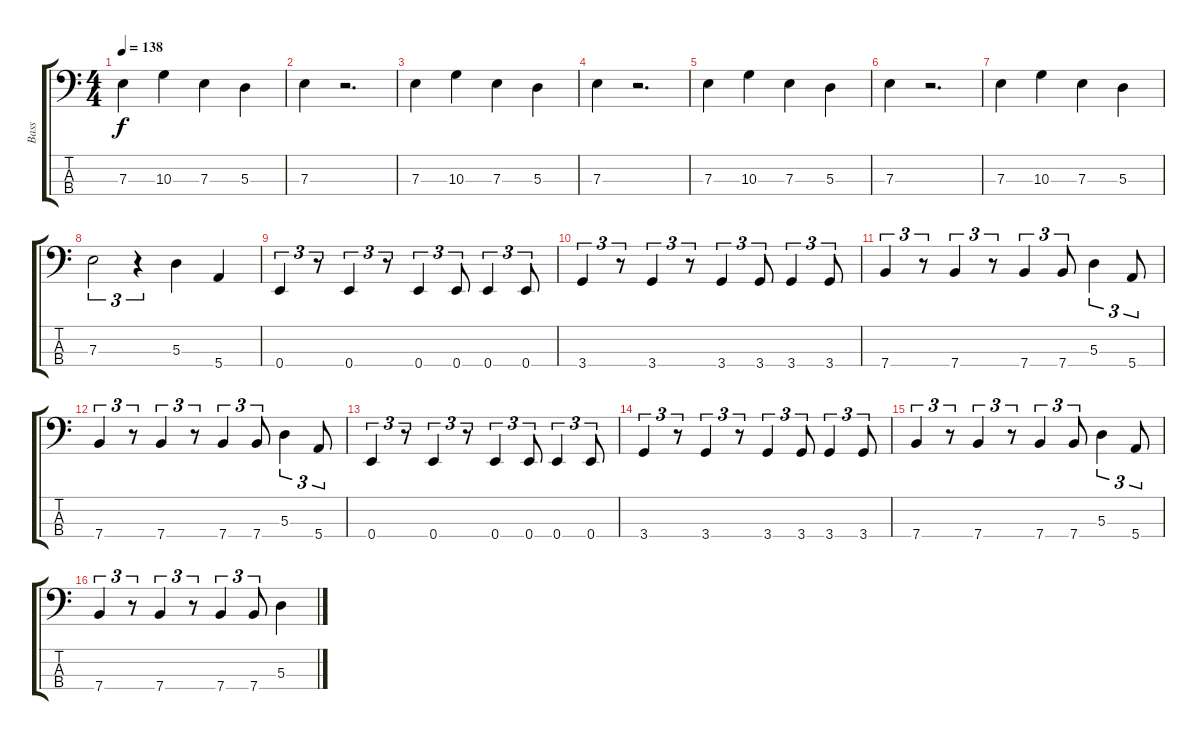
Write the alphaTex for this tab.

\track ("Bass" "Bass") {instrument electricbasspick}
\staff {score tabs}
\tuning (G2 D2 A1 E1) {hide}
\ts (4 4)
\tempo 138
\clef f4
\ks c
7.3.4{dy f} 10.3.4 7.3.4 5.3.4 |
7.3.4 r.2{d} |
7.3.4 10.3.4 7.3.4 5.3.4 |
7.3.4 r.2{d} |
7.3.4 10.3.4 7.3.4 5.3.4 |
7.3.4 r.2{d} |
7.3.4 10.3.4 7.3.4 5.3.4 |
7.3.2{tu (3 2)} r.4{tu (3 2)} 5.3.4 5.4.4 |
0.4.4{tu (3 2)} r.8{tu (3 2)} 0.4.4{tu (3 2)} r.8{tu (3 2)} 0.4.4{tu (3 2)} 0.4.8{tu (3 2)} 0.4.4{tu (3 2)} 0.4.8{tu (3 2)} |
3.4.4{tu (3 2)} r.8{tu (3 2)} 3.4.4{tu (3 2)} r.8{tu (3 2)} 3.4.4{tu (3 2)} 3.4.8{tu (3 2)} 3.4.4{tu (3 2)} 3.4.8{tu (3 2)} |
7.4.4{tu (3 2)} r.8{tu (3 2)} 7.4.4{tu (3 2)} r.8{tu (3 2)} 7.4.4{tu (3 2)} 7.4.8{tu (3 2)} 5.3.4{tu (3 2)} 5.4.8{tu (3 2)} |
7.4.4{tu (3 2)} r.8{tu (3 2)} 7.4.4{tu (3 2)} r.8{tu (3 2)} 7.4.4{tu (3 2)} 7.4.8{tu (3 2)} 5.3.4{tu (3 2)} 5.4.8{tu (3 2)} |
0.4.4{tu (3 2)} r.8{tu (3 2)} 0.4.4{tu (3 2)} r.8{tu (3 2)} 0.4.4{tu (3 2)} 0.4.8{tu (3 2)} 0.4.4{tu (3 2)} 0.4.8{tu (3 2)} |
3.4.4{tu (3 2)} r.8{tu (3 2)} 3.4.4{tu (3 2)} r.8{tu (3 2)} 3.4.4{tu (3 2)} 3.4.8{tu (3 2)} 3.4.4{tu (3 2)} 3.4.8{tu (3 2)} |
7.4.4{tu (3 2)} r.8{tu (3 2)} 7.4.4{tu (3 2)} r.8{tu (3 2)} 7.4.4{tu (3 2)} 7.4.8{tu (3 2)} 5.3.4{tu (3 2)} 5.4.8{tu (3 2)} |
7.4.4{tu (3 2)} r.8{tu (3 2)} 7.4.4{tu (3 2)} r.8{tu (3 2)} 7.4.4{tu (3 2)} 7.4.8{tu (3 2)} 5.3.4
